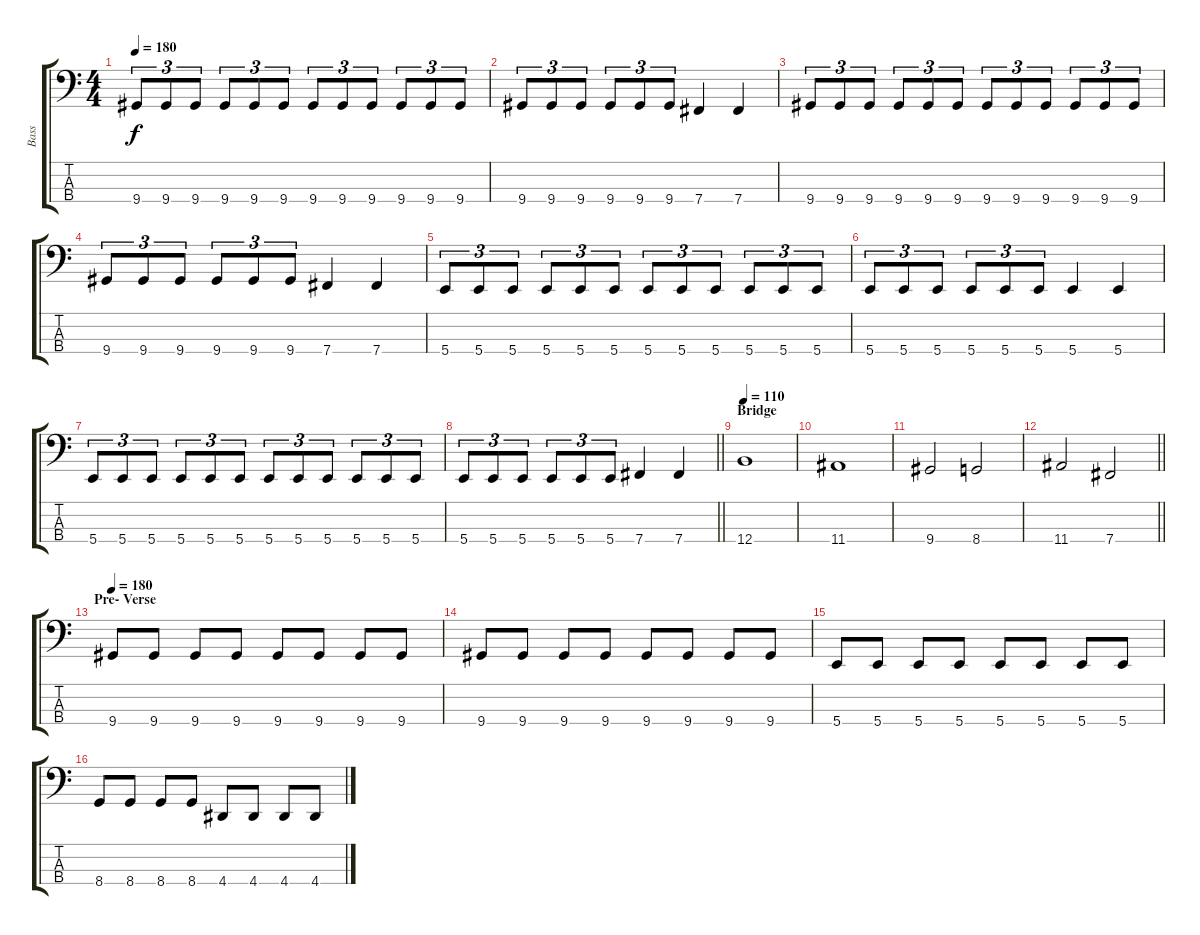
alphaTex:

\track ("Bass" "Bass") {instrument electricbasspick}
\staff {score tabs}
\tuning (E2 B1 Gb1 B0) {hide}
\ts (4 4)
\tempo 180
\clef f4
\ks c
9.4.8{tu (3 2) dy f} 9.4.8{tu (3 2)} 9.4.8{tu (3 2)} 9.4.8{tu (3 2)} 9.4.8{tu (3 2)} 9.4.8{tu (3 2)} 9.4.8{tu (3 2)} 9.4.8{tu (3 2)} 9.4.8{tu (3 2)} 9.4.8{tu (3 2)} 9.4.8{tu (3 2)} 9.4.8{tu (3 2)} |
9.4.8{tu (3 2)} 9.4.8{tu (3 2)} 9.4.8{tu (3 2)} 9.4.8{tu (3 2)} 9.4.8{tu (3 2)} 9.4.8{tu (3 2)} 7.4.4 7.4.4 |
9.4.8{tu (3 2)} 9.4.8{tu (3 2)} 9.4.8{tu (3 2)} 9.4.8{tu (3 2)} 9.4.8{tu (3 2)} 9.4.8{tu (3 2)} 9.4.8{tu (3 2)} 9.4.8{tu (3 2)} 9.4.8{tu (3 2)} 9.4.8{tu (3 2)} 9.4.8{tu (3 2)} 9.4.8{tu (3 2)} |
9.4.8{tu (3 2)} 9.4.8{tu (3 2)} 9.4.8{tu (3 2)} 9.4.8{tu (3 2)} 9.4.8{tu (3 2)} 9.4.8{tu (3 2)} 7.4.4 7.4.4 |
5.4.8{tu (3 2)} 5.4.8{tu (3 2)} 5.4.8{tu (3 2)} 5.4.8{tu (3 2)} 5.4.8{tu (3 2)} 5.4.8{tu (3 2)} 5.4.8{tu (3 2)} 5.4.8{tu (3 2)} 5.4.8{tu (3 2)} 5.4.8{tu (3 2)} 5.4.8{tu (3 2)} 5.4.8{tu (3 2)} |
5.4.8{tu (3 2)} 5.4.8{tu (3 2)} 5.4.8{tu (3 2)} 5.4.8{tu (3 2)} 5.4.8{tu (3 2)} 5.4.8{tu (3 2)} 5.4.4 5.4.4 |
5.4.8{tu (3 2)} 5.4.8{tu (3 2)} 5.4.8{tu (3 2)} 5.4.8{tu (3 2)} 5.4.8{tu (3 2)} 5.4.8{tu (3 2)} 5.4.8{tu (3 2)} 5.4.8{tu (3 2)} 5.4.8{tu (3 2)} 5.4.8{tu (3 2)} 5.4.8{tu (3 2)} 5.4.8{tu (3 2)} |
\barLineRight lightlight
5.4.8{tu (3 2)} 5.4.8{tu (3 2)} 5.4.8{tu (3 2)} 5.4.8{tu (3 2)} 5.4.8{tu (3 2)} 5.4.8{tu (3 2)} 7.4.4 7.4.4 |
\section ("" "Bridge")
\tempo 110
12.4.1 |
11.4.1 |
9.4.2 8.4.2 |
\barLineRight lightlight
11.4.2 7.4.2 |
\section ("" "Pre- Verse")
\tempo 180
9.4.8 9.4.8 9.4.8 9.4.8 9.4.8 9.4.8 9.4.8 9.4.8 |
9.4.8 9.4.8 9.4.8 9.4.8 9.4.8 9.4.8 9.4.8 9.4.8 |
5.4.8 5.4.8 5.4.8 5.4.8 5.4.8 5.4.8 5.4.8 5.4.8 |
8.4.8 8.4.8 8.4.8 8.4.8 4.4.8 4.4.8 4.4.8 4.4.8
